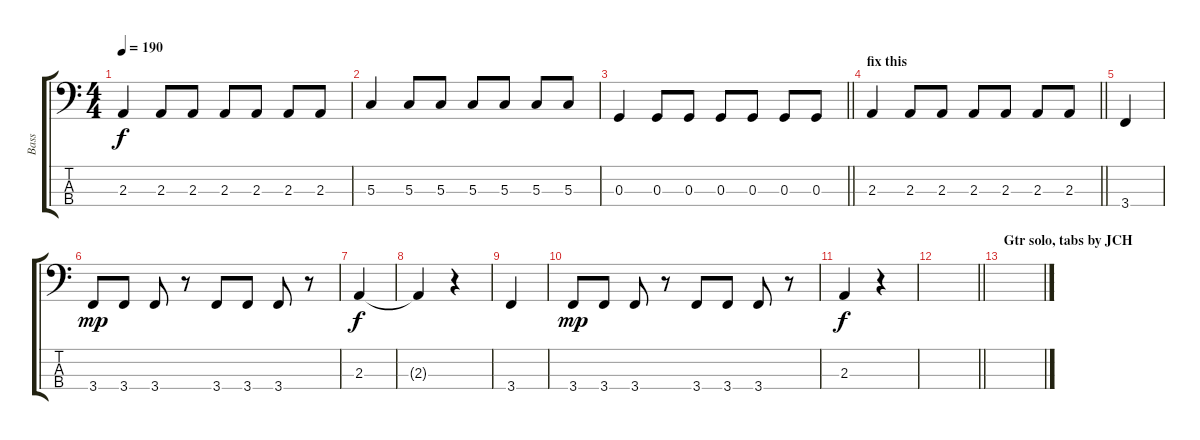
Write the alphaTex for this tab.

\track ("Bass" "Bass") {instrument electricbassfinger}
\staff {score tabs}
\tuning (F2 C2 G1 D1) {hide}
\ts (4 4)
\tempo 190
\clef f4
\ks c
2.3.4{dy f} 2.3.8 2.3.8 2.3.8 2.3.8 2.3.8 2.3.8 |
5.3.4 5.3.8 5.3.8 5.3.8 5.3.8 5.3.8 5.3.8 |
\barLineRight lightlight
0.3.4 0.3.8 0.3.8 0.3.8 0.3.8 0.3.8 0.3.8 |
\section ("" "fix this ")
\barLineRight lightlight
2.3.4 2.3.8 2.3.8 2.3.8 2.3.8 2.3.8 2.3.8 |
3.4.4 |
3.4.8{dy mp} 3.4.8 3.4.8 r.8 3.4.8 3.4.8 3.4.8 r.8 |
2.3.4{dy f} |
2.3{t}.4 r.4 |
3.4.4 |
3.4.8{dy mp} 3.4.8 3.4.8 r.8 3.4.8 3.4.8 3.4.8 r.8 |
2.3.4{dy f} r.4 |
\barLineRight lightlight
|
\section ("" "Gtr solo, tabs by JCH")
